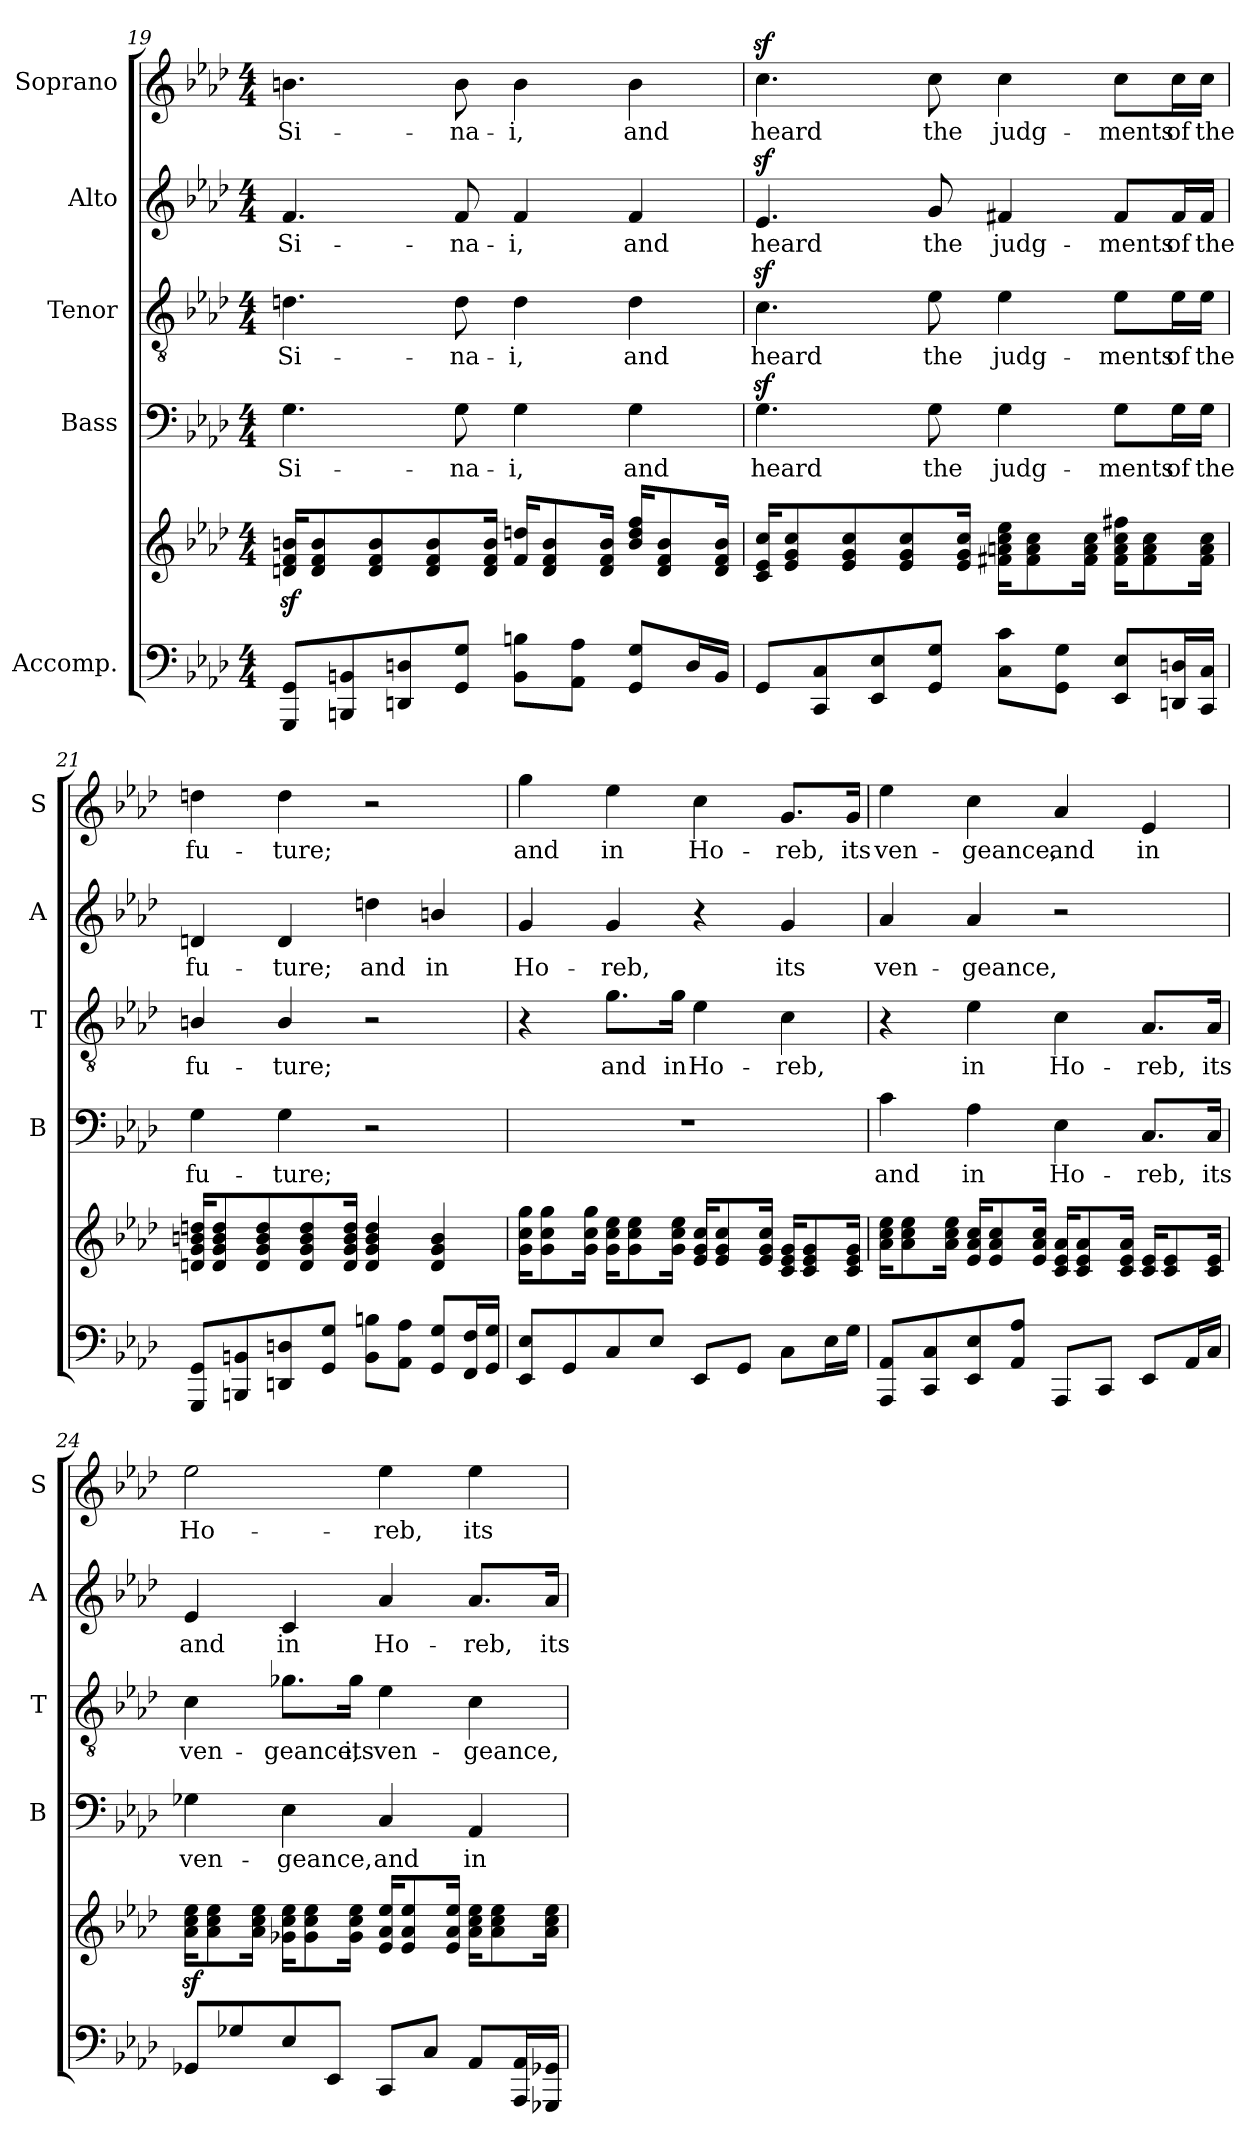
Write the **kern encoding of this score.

**kern	**kern	**kern	**text	**kern	**text	**kern	**text	**kern	**text
*part5	*part5	*part4	*part4	*part3	*part3	*part2	*part2	*part1	*part1
*staff6	*staff5	*staff4	*staff4	*staff3	*staff3	*staff2	*staff2	*staff1	*staff1
*I"Accomp.	*	*I"Bass	*	*I"Tenor	*	*I"Alto	*	*I"Soprano	*
*	*	*I'B	*	*I'T	*	*I'A	*	*I'S	*
!!LO:PB:g=z
*clefF4	*clefG2	*clefF4	*	*clefGv2	*	*clefG2	*	*clefG2	*
*k[b-e-a-d-]	*k[b-e-a-d-]	*k[b-e-a-d-]	*	*k[b-e-a-d-]	*	*k[b-e-a-d-]	*	*k[b-e-a-d-]	*
*A-:	*A-:	*A-:	*	*A-:	*	*A-:	*	*A-:	*
*M4/4	*M4/4	*M4/4	*	*M4/4	*	*M4/4	*	*M4/4	*
=19	=19	=19	=19	=19	=19	=19	=19	=19	=19
!	!	!	!LO:LY:b	!	!LO:LY:b	!	!LO:LY:b	!	!LO:LY:b
8GGG/ 8GG/L	16dn/z< 16f/z< 16bn/z<KL	4.G\	Si-	4.dn\	Si-	4.f/	Si-	4.bn\	Si-
.	8d/ 8f/ 8b/	.	.	.	.	.	.	.	.
8BBBn/ 8BBn/	.	.	.	.	.	.	.	.	.
.	8d/ 8f/ 8b/	.	.	.	.	.	.	.	.
8DDn/ 8Dn/	.	.	.	.	.	.	.	.	.
.	8d/ 8f/ 8b/	.	.	.	.	.	.	.	.
!	!	!	!LO:LY:b	!	!LO:LY:b	!	!LO:LY:b	!	!LO:LY:b
8GG/ 8G/J	.	8G\	-na-	8d\	-na-	8f/	-na-	8b\	-na-
.	16d/ 16f/ 16b/Jk	.	.	.	.	.	.	.	.
!	!	!	!LO:LY:b	!	!LO:LY:b	!	!LO:LY:b	!	!LO:LY:b
8BB\ 8Bn\L	16f/ 16ddn/KL	4G\	-i,	4d\	-i,	4f/	-i,	4b\	-i,
.	8d/ 8f/ 8b/	.	.	.	.	.	.	.	.
8AA-i\ 8A-i\J	.	.	.	.	.	.	.	.	.
.	16d/ 16f/ 16b/Jk	.	.	.	.	.	.	.	.
!	!	!	!LO:LY:b	!	!LO:LY:b	!	!LO:LY:b	!	!LO:LY:b
8GG/ 8G/L	16b/ 16dd/ 16ff/KL	4G\	and	4d\	and	4f/	and	4b\	and
.	8d/ 8f/ 8b/	.	.	.	.	.	.	.	.
16D/L	.	.	.	.	.	.	.	.	.
16BB/JJ	16d/ 16f/ 16b/Jk	.	.	.	.	.	.	.	.
=20	=20	=20	=20	=20	=20	=20	=20	=20	=20
!	!	!	!LO:LY:b	!	!LO:LY:b	!	!LO:LY:b	!	!LO:LY:b
8GG/L	16c/ 16e-/ 16cc/KL	4.Gz<\	heard	4.cz<\	heard	4.e-z</	heard	4.ccz<\	heard
.	8e-/ 8g/ 8cc/	.	.	.	.	.	.	.	.
8CC/ 8C/	.	.	.	.	.	.	.	.	.
.	8e-/ 8g/ 8cc/	.	.	.	.	.	.	.	.
8EE-/ 8E-/	.	.	.	.	.	.	.	.	.
.	8e-/ 8g/ 8cc/	.	.	.	.	.	.	.	.
!	!	!	!LO:LY:b	!	!LO:LY:b	!	!LO:LY:b	!	!LO:LY:b
8GG/ 8G/J	.	8G\	the	8e-\	the	8g/	the	8cc\	the
.	16e-/ 16g/ 16cc/Jk	.	.	.	.	.	.	.	.
!	!	!	!LO:LY:b	!	!LO:LY:b	!	!LO:LY:b	!	!LO:LY:b
8C\ 8c\L	16f#X\ 16an\ 16cc\ 16ee-\KL	4G\	judg-	4e-\	judg-	4f#X/	judg-	4cc\	judg-
.	8f#\ 8a\ 8cc\	.	.	.	.	.	.	.	.
8GG\ 8G\J	.	.	.	.	.	.	.	.	.
.	16f#\ 16a\ 16cc\Jk	.	.	.	.	.	.	.	.
!	!	!	!LO:LY:b	!	!LO:LY:b	!	!LO:LY:b	!	!LO:LY:b
8EE-/ 8E-/L	16f#\ 16a\ 16cc\ 16ff#X\KL	8G\L	-ments	8e-\L	-ments	8f#/L	-ments	8cc\L	-ments
.	8f#\ 8a\ 8cc\	.	.	.	.	.	.	.	.
!	!	!	!LO:LY:b	!	!LO:LY:b	!	!LO:LY:b	!	!LO:LY:b
16DDn/ 16Dn/L	.	16G\L	of	16e-\L	of	16f#/L	of	16cc\L	of
!	!	!	!LO:LY:b	!	!LO:LY:b	!	!LO:LY:b	!	!LO:LY:b
16CC/ 16C/JJ	16f#\ 16a\ 16cc\Jk	16G\JJ	the	16e-\JJ	the	16f#/JJ	the	16cc\JJ	the
=21	=21	=21	=21	=21	=21	=21	=21	=21	=21
!	!	!	!LO:LY:b	!	!LO:LY:b	!	!LO:LY:b	!	!LO:LY:b
8GGG/ 8GG/L	16dn/ 16g/ 16bn/ 16ddn/KL	4G\	fu-	4Bn/	fu-	4dn/	fu-	4ddn\	fu-
.	8d/ 8g/ 8b/ 8dd/	.	.	.	.	.	.	.	.
8BBBn/ 8BBn/	.	.	.	.	.	.	.	.	.
.	8d/ 8g/ 8b/ 8dd/	.	.	.	.	.	.	.	.
!	!	!	!LO:LY:b	!	!LO:LY:b	!	!LO:LY:b	!	!LO:LY:b
8DDn/ 8Dn/	.	4G\	-ture;	4B/	-ture;	4d/	-ture;	4dd\	-ture;
.	8d/ 8g/ 8b/ 8dd/	.	.	.	.	.	.	.	.
8GG/ 8G/J	.	.	.	.	.	.	.	.	.
.	16d/ 16g/ 16b/ 16dd/Jk	.	.	.	.	.	.	.	.
!	!	!	!	!	!	!	!LO:LY:b	!	!
8BB\ 8Bn\L	4d/ 4g/ 4b/ 4dd/	2r	.	2r	.	4ddn\	and	2r	.
8AA-i\ 8A-i\J	.	.	.	.	.	.	.	.	.
!	!	!	!	!	!	!	!LO:LY:b	!	!
8GG/ 8G/L	4d/ 4g/ 4b/	.	.	.	.	4bn/	in	.	.
16FF/ 16F/L	.	.	.	.	.	.	.	.	.
16GG/ 16G/JJ	.	.	.	.	.	.	.	.	.
=22	=22	=22	=22	=22	=22	=22	=22	=22	=22
!	!	!	!	!	!	!	!LO:LY:b	!	!LO:LY:b
8EE-/ 8E-/L	16g\ 16cc\ 16gg\KL	1r	.	4r	.	4g/	Ho-	4gg\	and
.	8g\ 8cc\ 8gg\	.	.	.	.	.	.	.	.
8GG/	.	.	.	.	.	.	.	.	.
.	16g\ 16cc\ 16gg\Jk	.	.	.	.	.	.	.	.
!	!	!	!	!	!LO:LY:b	!	!LO:LY:b	!	!LO:LY:b
8C/	16g\ 16cc\ 16ee-\KL	.	.	8.g\L	and	4g/	-reb,	4ee-\	in
.	8g\ 8cc\ 8ee-\	.	.	.	.	.	.	.	.
8E-/J	.	.	.	.	.	.	.	.	.
!	!	!	!	!	!LO:LY:b	!	!	!	!
.	16g\ 16cc\ 16ee-\Jk	.	.	16g\Jk	in	.	.	.	.
!	!	!	!	!	!LO:LY:b	!	!	!	!LO:LY:b
8EE-/L	16e-/ 16g/ 16cc/KL	.	.	4e-\	Ho-	4r	.	4cc\	Ho-
.	8e-/ 8g/ 8cc/	.	.	.	.	.	.	.	.
8GG/J	.	.	.	.	.	.	.	.	.
.	16e-/ 16g/ 16cc/Jk	.	.	.	.	.	.	.	.
!	!	!	!	!	!LO:LY:b	!	!LO:LY:b	!	!LO:LY:b
8C\L	16c/ 16e-/ 16g/KL	.	.	4c\	-reb,	4g/	its	8.g/L	-reb,
.	8c/ 8e-/ 8g/	.	.	.	.	.	.	.	.
16E-\L	.	.	.	.	.	.	.	.	.
!	!	!	!	!	!	!	!	!	!LO:LY:b
16G\JJ	16c/ 16e-/ 16g/Jk	.	.	.	.	.	.	16g/Jk	its
!!LO:LB:g=z
=23	=23	=23	=23	=23	=23	=23	=23	=23	=23
!	!	!	!LO:LY:b	!	!	!	!LO:LY:b	!	!LO:LY:b
8AAA-/ 8AA-/L	16a-\ 16cc\ 16ee-\KL	4c\	and	4r	.	4a-/	ven-	4ee-\	ven-
.	8a-\ 8cc\ 8ee-\	.	.	.	.	.	.	.	.
8CC/ 8C/	.	.	.	.	.	.	.	.	.
.	16a-\ 16cc\ 16ee-\Jk	.	.	.	.	.	.	.	.
!	!	!	!LO:LY:b	!	!LO:LY:b	!	!LO:LY:b	!	!LO:LY:b
8EE-/ 8E-/	16e-/ 16a-/ 16cc/KL	4A-\	in	4e-\	in	4a-/	-geance,	4cc\	-geance,
.	8e-/ 8a-/ 8cc/	.	.	.	.	.	.	.	.
8AA-/ 8A-/J	.	.	.	.	.	.	.	.	.
.	16e-/ 16a-/ 16cc/Jk	.	.	.	.	.	.	.	.
!	!	!	!LO:LY:b	!	!LO:LY:b	!	!	!	!LO:LY:b
8AAA-/L	16c/ 16e-/ 16a-/KL	4E-\	Ho-	4c\	Ho-	2r	.	4a-/	and
.	8c/ 8e-/ 8a-/	.	.	.	.	.	.	.	.
8CC/J	.	.	.	.	.	.	.	.	.
.	16c/ 16e-/ 16a-/Jk	.	.	.	.	.	.	.	.
!	!	!	!LO:LY:b	!	!LO:LY:b	!	!	!	!LO:LY:b
8EE-/L	16c/ 16e-/KL	8.C/L	-reb,	8.A-/L	-reb,	.	.	4e-/	in
.	8c/ 8e-/	.	.	.	.	.	.	.	.
16AA-/L	.	.	.	.	.	.	.	.	.
!	!	!	!LO:LY:b	!	!LO:LY:b	!	!	!	!
16C/JJ	16c/ 16e-/Jk	16C/Jk	its	16A-/Jk	its	.	.	.	.
=24	=24	=24	=24	=24	=24	=24	=24	=24	=24
!	!	!	!LO:LY:b	!	!LO:LY:b	!	!LO:LY:b	!	!LO:LY:b
8GG-X/L	16a-\z< 16cc\z< 16ee-\z<KL	4G-X\	ven-	4c\	ven-	4e-/	and	2ee-\	Ho-
.	8a-\ 8cc\ 8ee-\	.	.	.	.	.	.	.	.
8G-X/	.	.	.	.	.	.	.	.	.
.	16a-\ 16cc\ 16ee-\Jk	.	.	.	.	.	.	.	.
!	!	!	!LO:LY:b	!	!LO:LY:b	!	!LO:LY:b	!	!
8E-/	16g-X\ 16cc\ 16ee-\KL	4E-\	-geance,	8.g-X\L	-geance,	4c/	in	.	.
.	8g-\ 8cc\ 8ee-\	.	.	.	.	.	.	.	.
8EE-/J	.	.	.	.	.	.	.	.	.
!	!	!	!	!	!LO:LY:b	!	!	!	!
.	16g-\ 16cc\ 16ee-\Jk	.	.	16g-\Jk	its	.	.	.	.
!	!	!	!LO:LY:b	!	!LO:LY:b	!	!LO:LY:b	!	!LO:LY:b
8CC/L	16e-/ 16a-/ 16ee-/KL	4C/	and	4e-\	ven-	4a-/	Ho-	4ee-\	-reb,
.	8e-/ 8a-/ 8ee-/	.	.	.	.	.	.	.	.
8C/J	.	.	.	.	.	.	.	.	.
.	16e-/ 16a-/ 16ee-/Jk	.	.	.	.	.	.	.	.
!	!	!	!LO:LY:b	!	!LO:LY:b	!	!LO:LY:b	!	!LO:LY:b
8AA-/L	16a-\ 16cc\ 16ee-\KL	4AA-/	in	4c\	-geance,	8.a-/L	-reb,	4ee-\	its
.	8a-\ 8cc\ 8ee-\	.	.	.	.	.	.	.	.
16AAA-/ 16AA-/L	.	.	.	.	.	.	.	.	.
!	!	!	!	!	!	!	!LO:LY:b	!	!
16GGG-X/ 16GG-X/JJ	16a-\ 16cc\ 16ee-\Jk	.	.	.	.	16a-/Jk	its	.	.
=	=	=	=	=	=	=	=	=	=
*-	*-	*-	*-	*-	*-	*-	*-	*-	*-
